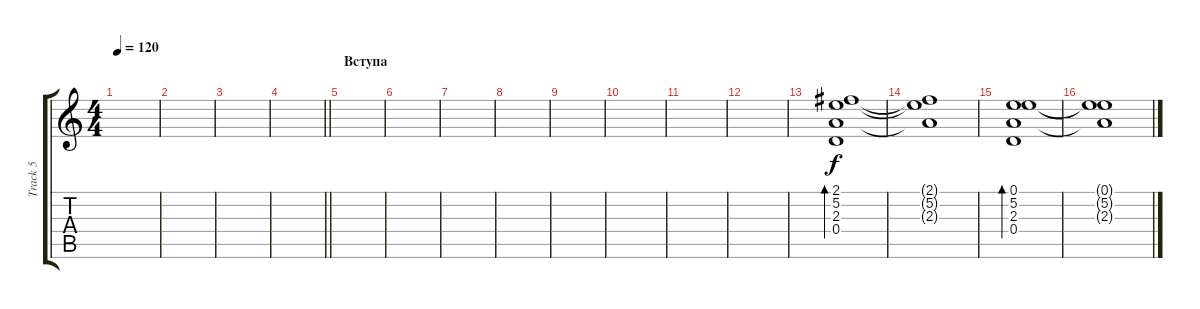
\track ("Track 5" "Track 5") {instrument acousticguitarsteel}
\staff {score tabs}
\tuning (E4 B3 G3 D3 A2 E2) {hide}
\ts (4 4)
\tempo 120
\clef g2
\ks c
|
|
|
\barLineRight lightlight
|
\section ("" "Вступа")
|
|
|
|
|
|
|
|
(2.1 5.2 2.3 0.4).1{bd 240} |
(2.1{t} 5.2{t} 2.3{t}).1 |
(0.1 5.2 2.3 0.4).1{bd 240} |
(0.1{t} 5.2{t} 2.3{t}).1
